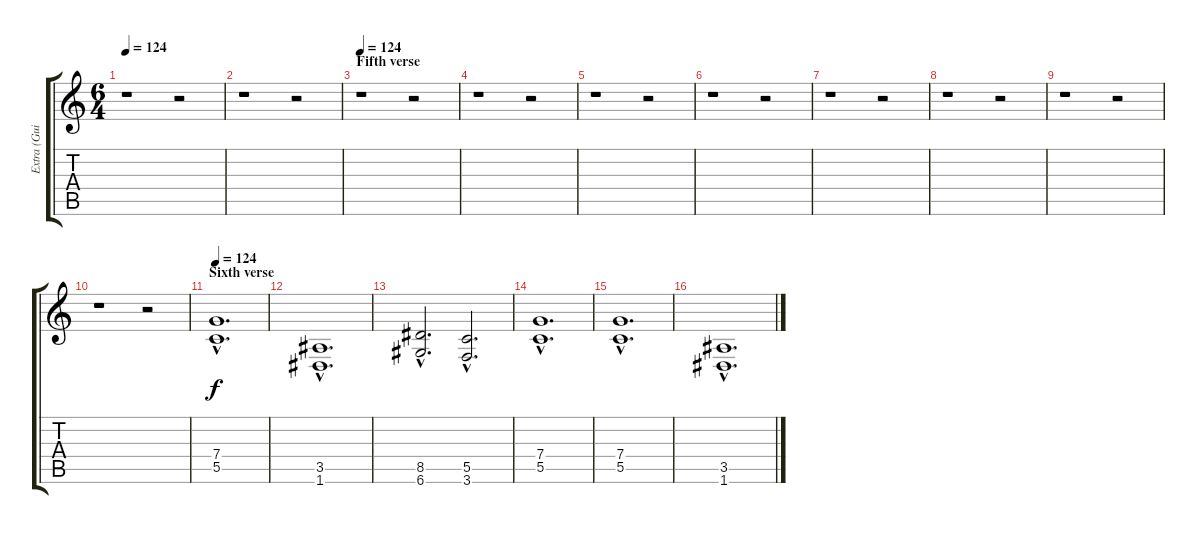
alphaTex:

\track ("Extra (Guitar)" "Extra (Gui") {instrument electricguitarmuted}
\staff {score tabs}
\tuning (D4 A3 F3 C3 G2 D2) {hide}
\ts (6 4)
\tempo 124
\clef g2
\ks c
r.1{dy f} r.2 |
r.1 r.2 |
\section ("" "Fifth verse")
\tempo 124
r.1 r.2 |
r.1 r.2 |
r.1 r.2 |
r.1 r.2 |
r.1 r.2 |
r.1 r.2 |
r.1 r.2 |
r.1 r.2 |
\section ("" "Sixth verse")
\tempo 124
(7.4{hac} 5.5{hac}).1{d volume 15 balance 8 instrument distortionguitar} |
(3.5{hac} 1.6{hac}).1{d} |
(8.5{hac} 6.6{hac}).2{d} (5.5{hac} 3.6{hac}).2{d} |
(7.4{hac} 5.5{hac}).1{d} |
(7.4{hac} 5.5{hac}).1{d} |
(3.5{hac} 1.6{hac}).1{d}
